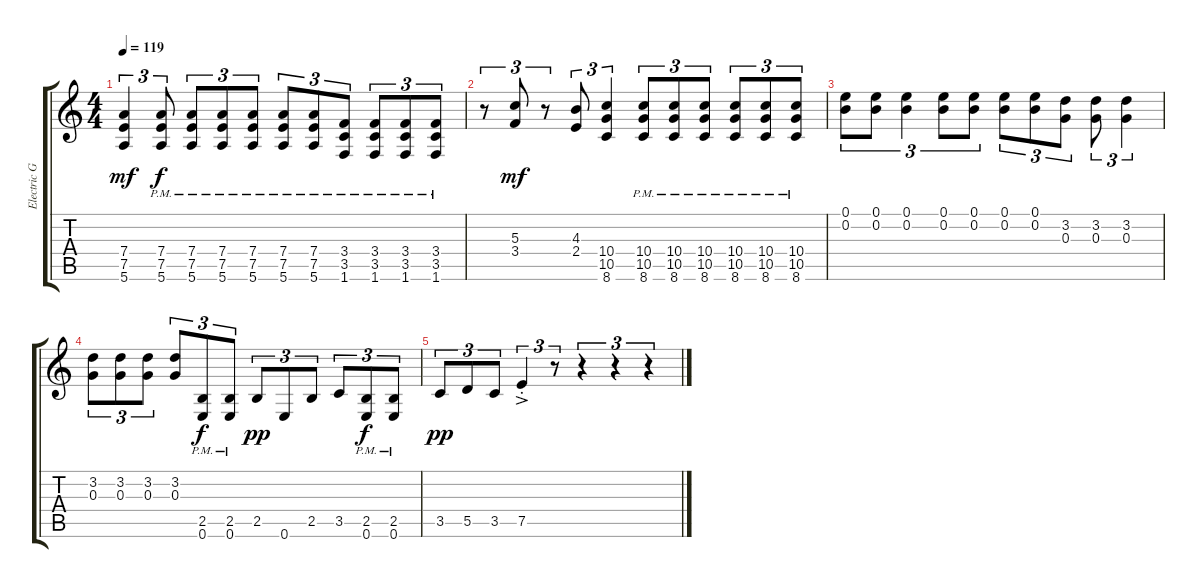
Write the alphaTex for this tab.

\track ("Electric Guitar 2" "Electric G") {instrument distortionguitar}
\staff {score tabs}
\tuning (E4 B3 G3 D3 A2 E2) {hide}
\ts (4 4)
\tempo 119
\clef g2
\ks c
(7.4 7.5 5.6).4{tu (3 2) dy mf} (7.4{pm} 7.5{pm} 5.6{pm}).8{tu (3 2) dy f} (7.4{pm} 7.5{pm} 5.6{pm}).8{tu (3 2)} (7.4{pm} 7.5{pm} 5.6{pm}).8{tu (3 2)} (7.4{pm} 7.5{pm} 5.6{pm}).8{tu (3 2)} (7.4{pm} 7.5{pm} 5.6{pm}).8{tu (3 2)} (7.4{pm} 7.5{pm} 5.6{pm}).8{tu (3 2)} (3.4{pm} 3.5{pm} 1.6{pm}).8{tu (3 2)} (3.4{pm} 3.5{pm} 1.6{pm}).8{tu (3 2)} (3.4{pm} 3.5{pm} 1.6{pm}).8{tu (3 2)} (3.4{pm} 3.5{pm} 1.6{pm}).8{tu (3 2)} |
r.8{tu (3 2)} (5.3 3.4).8{tu (3 2) dy mf} r.8{tu (3 2)} (4.3 2.4).8{tu (3 2)} (10.4 10.5 8.6).4{tu (3 2)} (10.4{pm} 10.5{pm} 8.6{pm}).8{tu (3 2)} (10.4{pm} 10.5{pm} 8.6{pm}).8{tu (3 2)} (10.4{pm} 10.5{pm} 8.6{pm}).8{tu (3 2)} (10.4{pm} 10.5{pm} 8.6{pm}).8{tu (3 2)} (10.4{pm} 10.5{pm} 8.6{pm}).8{tu (3 2)} (10.4{pm} 10.5{pm} 8.6{pm}).8{tu (3 2)} |
(0.1 0.2).8{tu (3 2)} (0.1 0.2).8{tu (3 2)} (0.1 0.2).4{tu (3 2)} (0.1 0.2).8{tu (3 2)} (0.1 0.2).8{tu (3 2)} (0.1 0.2).8{tu (3 2)} (0.1 0.2).8{tu (3 2)} (3.2 0.3).8{tu (3 2)} (3.2 0.3).8{tu (3 2)} (3.2 0.3).4{tu (3 2)} |
(3.2 0.3).8{tu (3 2)} (3.2 0.3).8{tu (3 2)} (3.2 0.3).8{tu (3 2)} (3.2 0.3).8{tu (3 2)} (2.5{pm} 0.6{pm}).8{tu (3 2) dy f} (2.5{pm} 0.6{pm}).8{tu (3 2)} 2.5.8{tu (3 2) dy pp} 0.6.8{tu (3 2)} 2.5.8{tu (3 2)} 3.5.8{tu (3 2)} (2.5{pm} 0.6{pm}).8{tu (3 2) dy f} (2.5{pm} 0.6{pm}).8{tu (3 2)} |
3.5.8{tu (3 2) dy pp} 5.5.8{tu (3 2)} 3.5.8{tu (3 2)} 7.5{ac st}.4{tu (3 2)} r.8{tu (3 2)} r.4{tu (3 2)} r.4{tu (3 2)} r.4{tu (3 2)}
